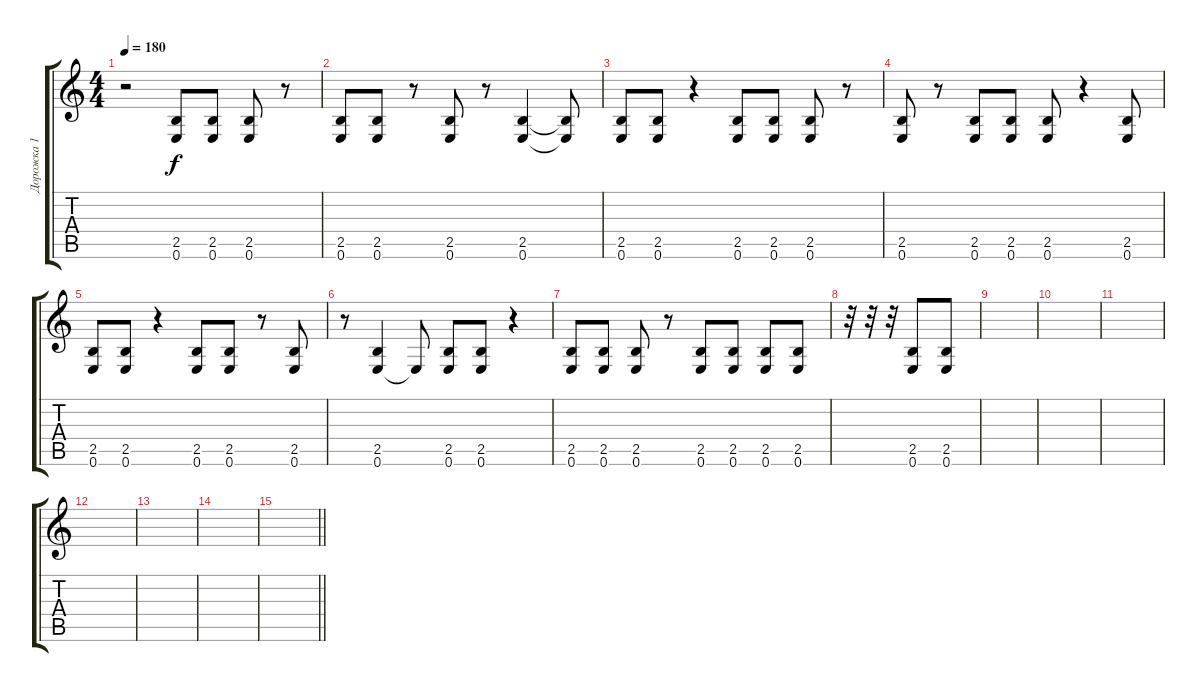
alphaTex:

\track ("Дорожка 1" "Дорожка 1") {instrument distortionguitar}
\staff {score tabs}
\tuning (E4 B3 G3 D3 A2 E2) {hide}
\ts (4 4)
\tempo 180
\clef g2
\ks c
r.2{dy f} (2.5 0.6).8 (2.5 0.6).8 (2.5 0.6).8 r.8 |
(2.5 0.6).8 (2.5 0.6).8 r.8 (2.5 0.6).8 r.8 (2.5 0.6).4 (2.5{t} 0.6{t}).8 |
(2.5 0.6).8 (2.5 0.6).8 r.4 (2.5 0.6).8 (2.5 0.6).8 (2.5 0.6).8 r.8 |
(2.5 0.6).8 r.8 (2.5 0.6).8 (2.5 0.6).8 (2.5 0.6).8 r.4 (2.5 0.6).8 |
(2.5 0.6).8 (2.5 0.6).8 r.4 (2.5 0.6).8 (2.5 0.6).8 r.8 (2.5 0.6).8 |
r.8 (2.5 0.6).4 0.6{t}.8 (2.5 0.6).8 (2.5 0.6).8 r.4 |
(2.5 0.6).8 (2.5 0.6).8 (2.5 0.6).8 r.8 (2.5 0.6).8 (2.5 0.6).8 (2.5 0.6).8 (2.5 0.6).8 |
r.32 r.32 r.32 (2.5 0.6).8 (2.5 0.6).8 |
|
|
|
|
|
|
\barLineRight lightlight
